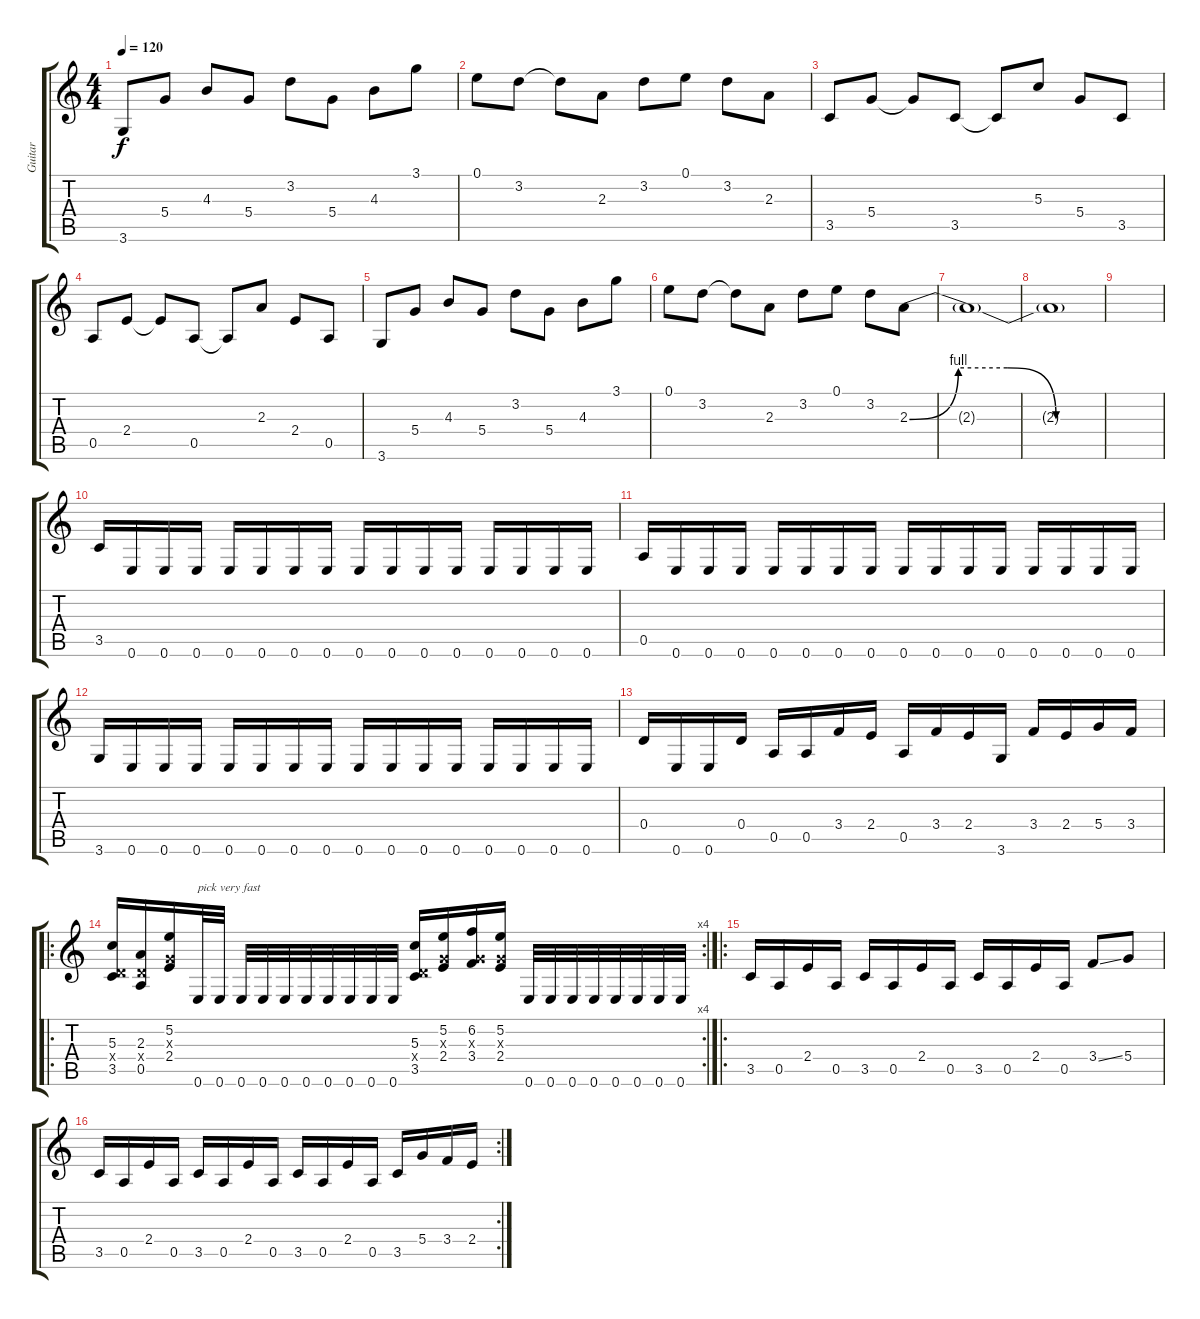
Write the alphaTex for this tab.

\track ("Guitar" "Guitar") {instrument distortionguitar}
\staff {score tabs}
\tuning (E4 B3 G3 D3 A2 E2) {hide}
\ts (4 4)
\tempo 120
\clef g2
\ks c
3.6.8{dy f instrument acousticguitarnylon} 5.4.8 4.3.8 5.4.8 3.2.8 5.4.8 4.3.8 3.1.8 |
0.1.8{instrument acousticguitarnylon} 3.2.8 3.2{t}.8 2.3.8 3.2.8 0.1.8 3.2.8 2.3.8 |
3.5.8{instrument acousticguitarnylon} 5.4.8 5.4{t}.8 3.5.8 3.5{t}.8 5.3.8 5.4.8 3.5.8 |
0.5.8{instrument acousticguitarnylon} 2.4.8 2.4{t}.8 0.5.8 0.5{t}.8 2.3.8 2.4.8 0.5.8 |
3.6.8{instrument acousticguitarnylon} 5.4.8 4.3.8 5.4.8 3.2.8 5.4.8 4.3.8 3.1.8 |
0.1.8{instrument acousticguitarnylon} 3.2.8 3.2{t}.8 2.3.8 3.2.8 0.1.8 3.2.8 2.3{be (custom 0 0 15 4 30 4 45 0 60 0)}.8 |
2.3{t}.1 |
2.3{t}.1 |
|
3.5.16{volume 16 instrument distortionguitar} 0.6.16 0.6.16 0.6.16 0.6.16 0.6.16 0.6.16 0.6.16 0.6.16 0.6.16 0.6.16 0.6.16 0.6.16 0.6.16 0.6.16 0.6.16 |
0.5.16 0.6.16 0.6.16 0.6.16 0.6.16 0.6.16 0.6.16 0.6.16 0.6.16 0.6.16 0.6.16 0.6.16 0.6.16 0.6.16 0.6.16 0.6.16 |
3.6.16 0.6.16 0.6.16 0.6.16 0.6.16 0.6.16 0.6.16 0.6.16 0.6.16 0.6.16 0.6.16 0.6.16 0.6.16 0.6.16 0.6.16 0.6.16 |
0.4.16 0.6.16 0.6.16 0.4.16 0.5.16 0.5.16 3.4.16 2.4.16 0.5.16 3.4.16 2.4.16 3.6.16 3.4.16 2.4.16 5.4.16 3.4.16 |
\ro
\rc 4
(5.3 0.4{x} 3.5).16 (2.3 0.4{x} 0.5).16 (5.2 0.3{x} 2.4).16 0.6.32{txt "pick very fast"} 0.6.32 0.6.32 0.6.32 0.6.32 0.6.32 0.6.32 0.6.32 0.6.32 0.6.32 (5.3 0.4{x} 3.5).16 (5.2 0.3{x} 2.4).16 (6.2 0.3{x} 3.4).16 (5.2 0.3{x} 2.4).16 0.6.32 0.6.32 0.6.32 0.6.32 0.6.32 0.6.32 0.6.32 0.6.32 |
\ro
3.5.16 0.5.16 2.4.16 0.5.16 3.5.16 0.5.16 2.4.16 0.5.16 3.5.16 0.5.16 2.4.16 0.5.16 3.4{ss}.8 5.4.8 |
\rc 2
3.5.16 0.5.16 2.4.16 0.5.16 3.5.16 0.5.16 2.4.16 0.5.16 3.5.16 0.5.16 2.4.16 0.5.16 3.5.16 5.4.16 3.4.16 2.4.16
